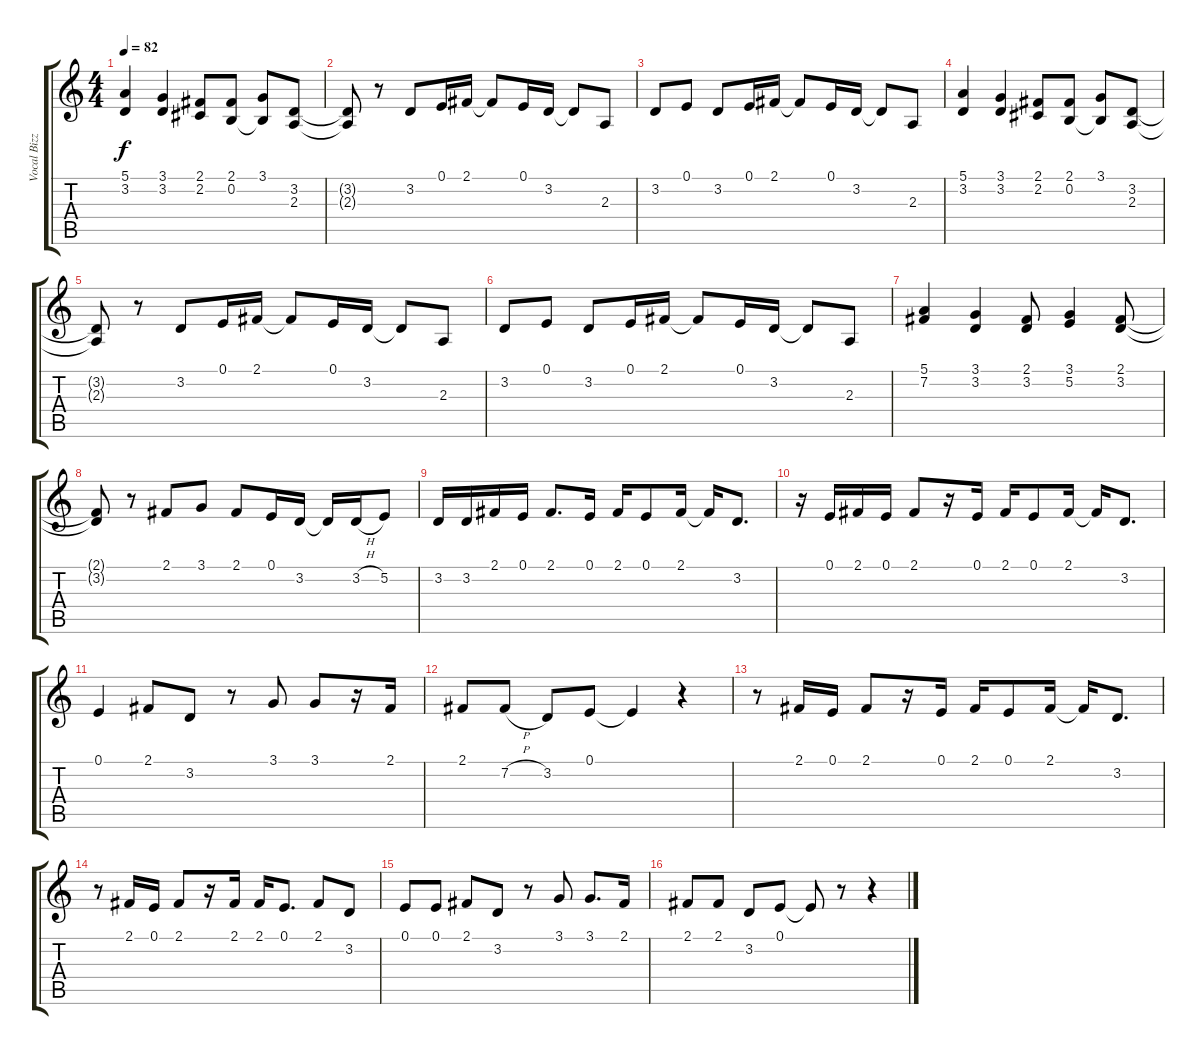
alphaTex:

\track ("Vocal Bizzy" "Vocal Bizz") {instrument lead2sawtooth}
\staff {score tabs}
\tuning (E4 B3 G3 D3 A2 E2) {hide}
\ts (4 4)
\tempo 82
\clef g2
\ks c
(5.1 3.2).4{dy f} (3.1 3.2).4 (2.1 2.2).8 (2.1 0.2).8 (3.1 0.2{t}).8 (3.2 2.3).8 |
(3.2{t} 2.3{t}).8 r.8 3.2.8 0.1.16 2.1.16 2.1{t}.8 0.1.16 3.2.16 3.2{t}.8 2.3.8 |
3.2.8 0.1.8 3.2.8 0.1.16 2.1.16 2.1{t}.8 0.1.16 3.2.16 3.2{t}.8 2.3.8 |
(5.1 3.2).4 (3.1 3.2).4 (2.1 2.2).8 (2.1 0.2).8 (3.1 0.2{t}).8 (3.2 2.3).8 |
(3.2{t} 2.3{t}).8 r.8 3.2.8 0.1.16 2.1.16 2.1{t}.8 0.1.16 3.2.16 3.2{t}.8 2.3.8 |
3.2.8 0.1.8 3.2.8 0.1.16 2.1.16 2.1{t}.8 0.1.16 3.2.16 3.2{t}.8 2.3.8 |
(5.1 7.2).4 (3.1 3.2).4 (2.1 3.2).8 (3.1 5.2).4 (2.1 3.2).8 |
(2.1{t} 3.2{t}).8 r.8 2.1.8 3.1.8 2.1.8 0.1.16 3.2.16 3.2{t}.16 3.2{h}.16 5.2.8 |
3.2.16 3.2.16 2.1.16 0.1.16 2.1.8{d} 0.1.16 2.1.16 0.1.8 2.1.16 2.1{t}.16 3.2.8{d} |
r.16 0.1.16 2.1.16 0.1.16 2.1.8 r.16 0.1.16 2.1.16 0.1.8 2.1.16 2.1{t}.16 3.2.8{d} |
0.1.4 2.1.8 3.2.8 r.8 3.1.8 3.1.8 r.16 2.1.16 |
2.1.8 7.2{h}.8 3.2.8 0.1.8 0.1{t}.4 r.4 |
r.8 2.1.16 0.1.16 2.1.8 r.16 0.1.16 2.1.16 0.1.8 2.1.16 2.1{t}.16 3.2.8{d} |
r.8 2.1.16 0.1.16 2.1.8 r.16 2.1.16 2.1.16 0.1.8{d} 2.1.8 3.2.8 |
0.1.8 0.1.8 2.1.8 3.2.8 r.8 3.1.8 3.1.8{d} 2.1.16 |
2.1.8 2.1.8 3.2.8 0.1.8 0.1{t}.8 r.8 r.4
